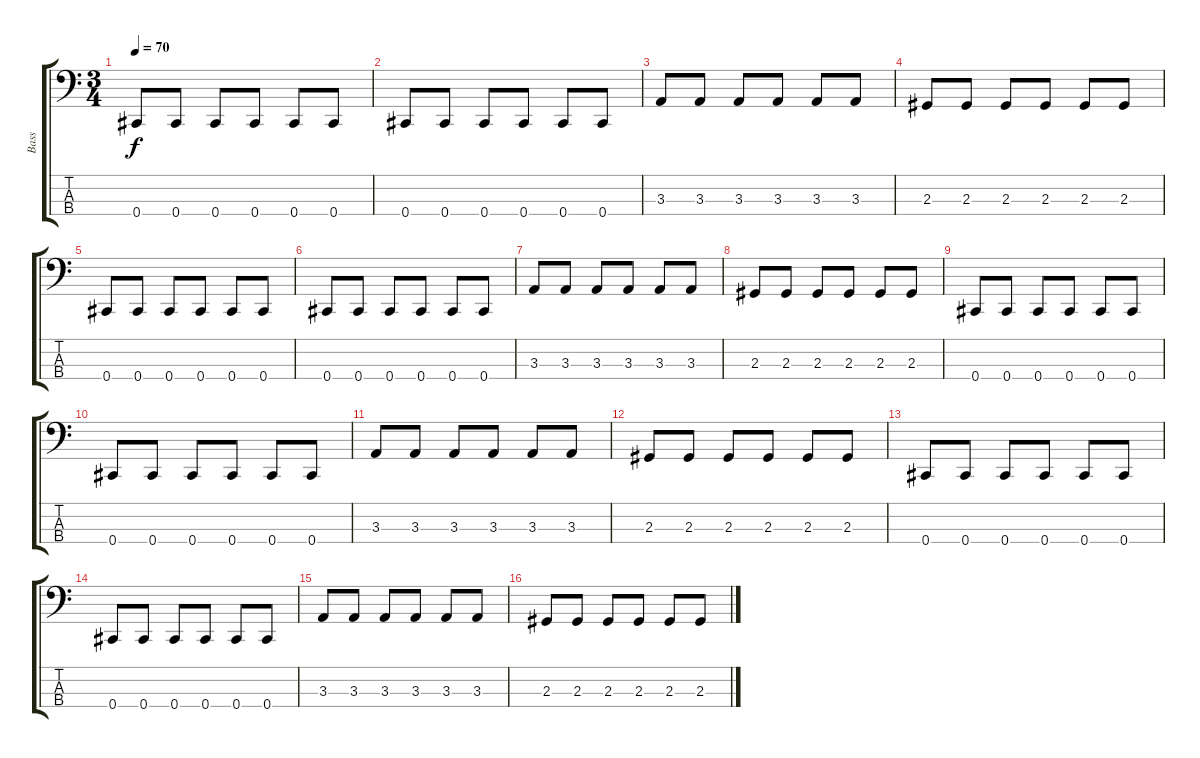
\track ("Bass" "Bass") {instrument electricbasspick}
\staff {score tabs}
\tuning (E2 B1 Gb1 Db1) {hide}
\ts (3 4)
\tempo 70
\clef f4
\ks c
0.4.8{dy f} 0.4.8 0.4.8 0.4.8 0.4.8 0.4.8 |
0.4.8 0.4.8 0.4.8 0.4.8 0.4.8 0.4.8 |
3.3.8 3.3.8 3.3.8 3.3.8 3.3.8 3.3.8 |
2.3.8 2.3.8 2.3.8 2.3.8 2.3.8 2.3.8 |
0.4.8 0.4.8 0.4.8 0.4.8 0.4.8 0.4.8 |
0.4.8 0.4.8 0.4.8 0.4.8 0.4.8 0.4.8 |
3.3.8 3.3.8 3.3.8 3.3.8 3.3.8 3.3.8 |
2.3.8 2.3.8 2.3.8 2.3.8 2.3.8 2.3.8 |
0.4.8 0.4.8 0.4.8 0.4.8 0.4.8 0.4.8 |
0.4.8 0.4.8 0.4.8 0.4.8 0.4.8 0.4.8 |
3.3.8 3.3.8 3.3.8 3.3.8 3.3.8 3.3.8 |
2.3.8 2.3.8 2.3.8 2.3.8 2.3.8 2.3.8 |
0.4.8 0.4.8 0.4.8 0.4.8 0.4.8 0.4.8 |
0.4.8 0.4.8 0.4.8 0.4.8 0.4.8 0.4.8 |
3.3.8 3.3.8 3.3.8 3.3.8 3.3.8 3.3.8 |
2.3.8 2.3.8 2.3.8 2.3.8 2.3.8 2.3.8
